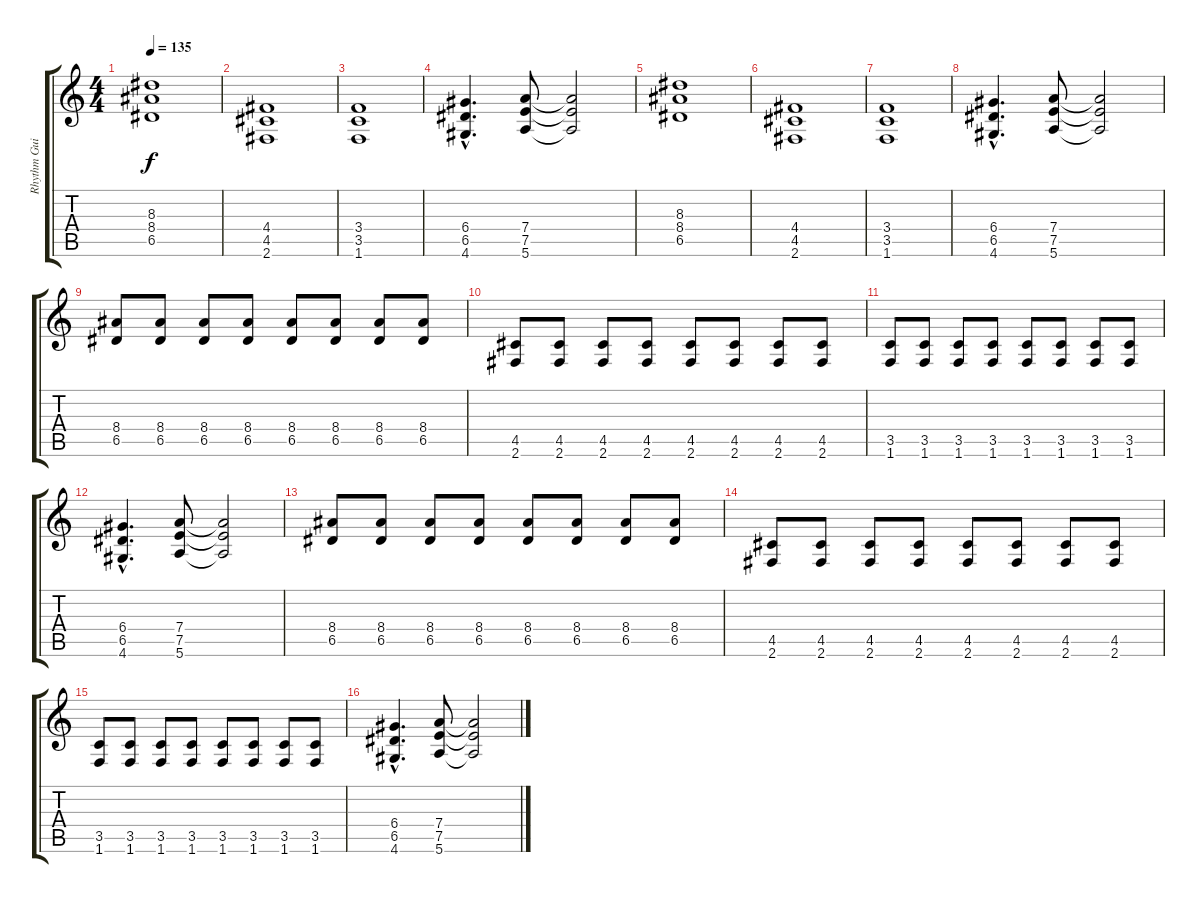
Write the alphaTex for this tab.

\track ("Rhythm Guitar" "Rhythm Gui") {instrument distortionguitar}
\staff {score tabs}
\tuning (E4 B3 G3 D3 A2 E2) {hide}
\ts (4 4)
\tempo 135
\clef g2
\ks c
(8.3 8.4 6.5).1{dy f} |
(4.4 4.5 2.6).1 |
(3.4 3.5 1.6).1 |
(6.4{hac} 6.5{hac} 4.6{hac}).4{d} (7.4 7.5 5.6).8 (7.4{t} 7.5{t} 5.6{t}).2 |
(8.3 8.4 6.5).1 |
(4.4 4.5 2.6).1 |
(3.4 3.5 1.6).1 |
(6.4{hac} 6.5{hac} 4.6{hac}).4{d} (7.4 7.5 5.6).8 (7.4{t} 7.5{t} 5.6{t}).2 |
(8.4 6.5).8 (8.4 6.5).8 (8.4 6.5).8 (8.4 6.5).8 (8.4 6.5).8 (8.4 6.5).8 (8.4 6.5).8 (8.4 6.5).8 |
(4.5 2.6).8 (4.5 2.6).8 (4.5 2.6).8 (4.5 2.6).8 (4.5 2.6).8 (4.5 2.6).8 (4.5 2.6).8 (4.5 2.6).8 |
(3.5 1.6).8 (3.5 1.6).8 (3.5 1.6).8 (3.5 1.6).8 (3.5 1.6).8 (3.5 1.6).8 (3.5 1.6).8 (3.5 1.6).8 |
(6.4{hac} 6.5{hac} 4.6{hac}).4{d} (7.4 7.5 5.6).8 (7.4{t} 7.5{t} 5.6{t}).2 |
(8.4 6.5).8 (8.4 6.5).8 (8.4 6.5).8 (8.4 6.5).8 (8.4 6.5).8 (8.4 6.5).8 (8.4 6.5).8 (8.4 6.5).8 |
(4.5 2.6).8 (4.5 2.6).8 (4.5 2.6).8 (4.5 2.6).8 (4.5 2.6).8 (4.5 2.6).8 (4.5 2.6).8 (4.5 2.6).8 |
(3.5 1.6).8 (3.5 1.6).8 (3.5 1.6).8 (3.5 1.6).8 (3.5 1.6).8 (3.5 1.6).8 (3.5 1.6).8 (3.5 1.6).8 |
(6.4{hac} 6.5{hac} 4.6{hac}).4{d} (7.4 7.5 5.6).8 (7.4{t} 7.5{t} 5.6{t}).2
